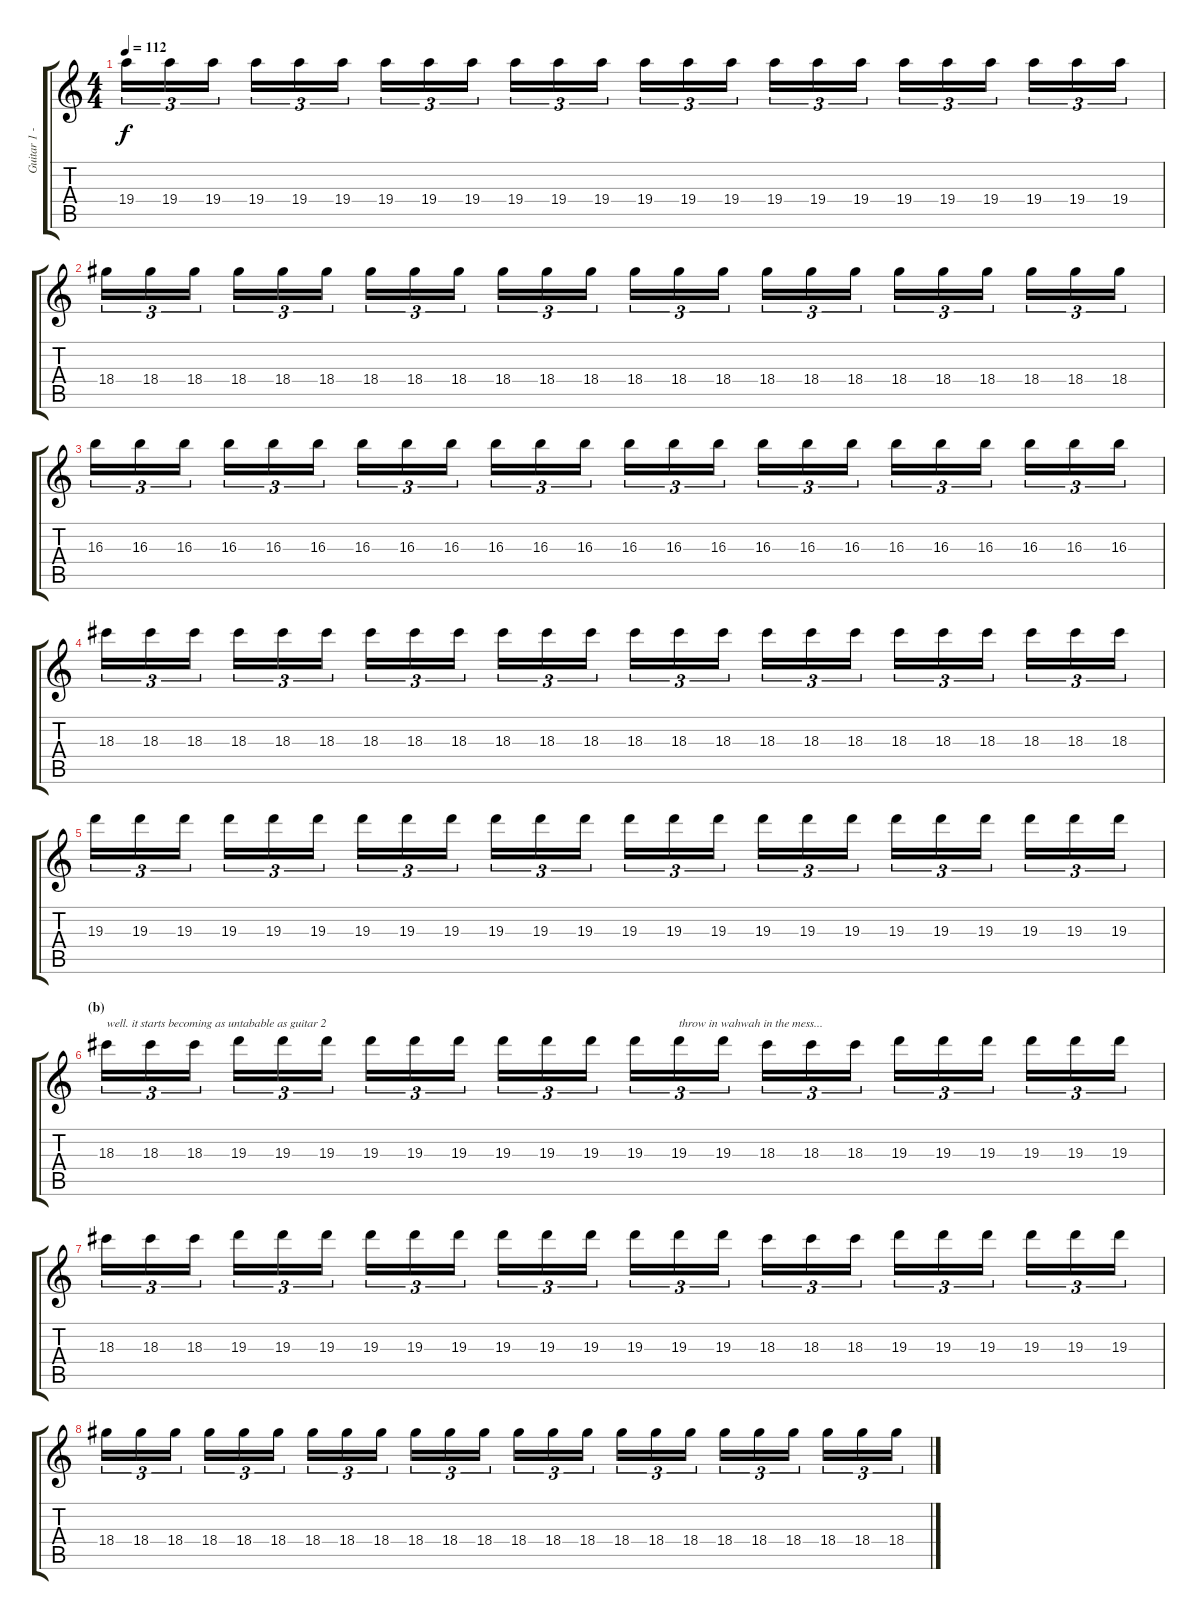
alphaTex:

\track ("Guitar 1 - left" "Guitar 1 -") {instrument distortionguitar}
\staff {score tabs}
\tuning (E4 B3 G3 D3 A2 E2) {hide}
\ts (4 4)
\tempo 112
\clef g2
\ks c
19.4.16{tu (3 2) dy f} 19.4.16{tu (3 2)} 19.4.16{tu (3 2)} 19.4.16{tu (3 2)} 19.4.16{tu (3 2)} 19.4.16{tu (3 2)} 19.4.16{tu (3 2)} 19.4.16{tu (3 2)} 19.4.16{tu (3 2)} 19.4.16{tu (3 2)} 19.4.16{tu (3 2)} 19.4.16{tu (3 2)} 19.4.16{tu (3 2)} 19.4.16{tu (3 2)} 19.4.16{tu (3 2)} 19.4.16{tu (3 2)} 19.4.16{tu (3 2)} 19.4.16{tu (3 2)} 19.4.16{tu (3 2)} 19.4.16{tu (3 2)} 19.4.16{tu (3 2)} 19.4.16{tu (3 2)} 19.4.16{tu (3 2)} 19.4.16{tu (3 2)} |
18.4.16{tu (3 2)} 18.4.16{tu (3 2)} 18.4.16{tu (3 2)} 18.4.16{tu (3 2)} 18.4.16{tu (3 2)} 18.4.16{tu (3 2)} 18.4.16{tu (3 2)} 18.4.16{tu (3 2)} 18.4.16{tu (3 2)} 18.4.16{tu (3 2)} 18.4.16{tu (3 2)} 18.4.16{tu (3 2)} 18.4.16{tu (3 2)} 18.4.16{tu (3 2)} 18.4.16{tu (3 2)} 18.4.16{tu (3 2)} 18.4.16{tu (3 2)} 18.4.16{tu (3 2)} 18.4.16{tu (3 2)} 18.4.16{tu (3 2)} 18.4.16{tu (3 2)} 18.4.16{tu (3 2)} 18.4.16{tu (3 2)} 18.4.16{tu (3 2)} |
16.3.16{tu (3 2)} 16.3.16{tu (3 2)} 16.3.16{tu (3 2)} 16.3.16{tu (3 2)} 16.3.16{tu (3 2)} 16.3.16{tu (3 2)} 16.3.16{tu (3 2)} 16.3.16{tu (3 2)} 16.3.16{tu (3 2)} 16.3.16{tu (3 2)} 16.3.16{tu (3 2)} 16.3.16{tu (3 2)} 16.3.16{tu (3 2)} 16.3.16{tu (3 2)} 16.3.16{tu (3 2)} 16.3.16{tu (3 2)} 16.3.16{tu (3 2)} 16.3.16{tu (3 2)} 16.3.16{tu (3 2)} 16.3.16{tu (3 2)} 16.3.16{tu (3 2)} 16.3.16{tu (3 2)} 16.3.16{tu (3 2)} 16.3.16{tu (3 2)} |
18.3.16{tu (3 2)} 18.3.16{tu (3 2)} 18.3.16{tu (3 2)} 18.3.16{tu (3 2)} 18.3.16{tu (3 2)} 18.3.16{tu (3 2)} 18.3.16{tu (3 2)} 18.3.16{tu (3 2)} 18.3.16{tu (3 2)} 18.3.16{tu (3 2)} 18.3.16{tu (3 2)} 18.3.16{tu (3 2)} 18.3.16{tu (3 2)} 18.3.16{tu (3 2)} 18.3.16{tu (3 2)} 18.3.16{tu (3 2)} 18.3.16{tu (3 2)} 18.3.16{tu (3 2)} 18.3.16{tu (3 2)} 18.3.16{tu (3 2)} 18.3.16{tu (3 2)} 18.3.16{tu (3 2)} 18.3.16{tu (3 2)} 18.3.16{tu (3 2)} |
19.3.16{tu (3 2)} 19.3.16{tu (3 2)} 19.3.16{tu (3 2)} 19.3.16{tu (3 2)} 19.3.16{tu (3 2)} 19.3.16{tu (3 2)} 19.3.16{tu (3 2)} 19.3.16{tu (3 2)} 19.3.16{tu (3 2)} 19.3.16{tu (3 2)} 19.3.16{tu (3 2)} 19.3.16{tu (3 2)} 19.3.16{tu (3 2)} 19.3.16{tu (3 2)} 19.3.16{tu (3 2)} 19.3.16{tu (3 2)} 19.3.16{tu (3 2)} 19.3.16{tu (3 2)} 19.3.16{tu (3 2)} 19.3.16{tu (3 2)} 19.3.16{tu (3 2)} 19.3.16{tu (3 2)} 19.3.16{tu (3 2)} 19.3.16{tu (3 2)} |
\section ("" "(b)")
18.3.16{tu (3 2) txt "well. it starts becoming as untabable as guitar 2"} 18.3.16{tu (3 2)} 18.3.16{tu (3 2)} 19.3.16{tu (3 2)} 19.3.16{tu (3 2)} 19.3.16{tu (3 2)} 19.3.16{tu (3 2)} 19.3.16{tu (3 2)} 19.3.16{tu (3 2)} 19.3.16{tu (3 2)} 19.3.16{tu (3 2)} 19.3.16{tu (3 2)} 19.3.16{tu (3 2)} 19.3.16{tu (3 2) txt "throw in wahwah in the mess..."} 19.3.16{tu (3 2)} 18.3.16{tu (3 2)} 18.3.16{tu (3 2)} 18.3.16{tu (3 2)} 19.3.16{tu (3 2)} 19.3.16{tu (3 2)} 19.3.16{tu (3 2)} 19.3.16{tu (3 2)} 19.3.16{tu (3 2)} 19.3.16{tu (3 2)} |
18.3.16{tu (3 2)} 18.3.16{tu (3 2)} 18.3.16{tu (3 2)} 19.3.16{tu (3 2)} 19.3.16{tu (3 2)} 19.3.16{tu (3 2)} 19.3.16{tu (3 2)} 19.3.16{tu (3 2)} 19.3.16{tu (3 2)} 19.3.16{tu (3 2)} 19.3.16{tu (3 2)} 19.3.16{tu (3 2)} 19.3.16{tu (3 2)} 19.3.16{tu (3 2)} 19.3.16{tu (3 2)} 18.3.16{tu (3 2)} 18.3.16{tu (3 2)} 18.3.16{tu (3 2)} 19.3.16{tu (3 2)} 19.3.16{tu (3 2)} 19.3.16{tu (3 2)} 19.3.16{tu (3 2)} 19.3.16{tu (3 2)} 19.3.16{tu (3 2)} |
18.4.16{tu (3 2)} 18.4.16{tu (3 2)} 18.4.16{tu (3 2)} 18.4.16{tu (3 2)} 18.4.16{tu (3 2)} 18.4.16{tu (3 2)} 18.4.16{tu (3 2)} 18.4.16{tu (3 2)} 18.4.16{tu (3 2)} 18.4.16{tu (3 2)} 18.4.16{tu (3 2)} 18.4.16{tu (3 2)} 18.4.16{tu (3 2)} 18.4.16{tu (3 2)} 18.4.16{tu (3 2)} 18.4.16{tu (3 2)} 18.4.16{tu (3 2)} 18.4.16{tu (3 2)} 18.4.16{tu (3 2)} 18.4.16{tu (3 2)} 18.4.16{tu (3 2)} 18.4.16{tu (3 2)} 18.4.16{tu (3 2)} 18.4{ss}.16{tu (3 2)}
